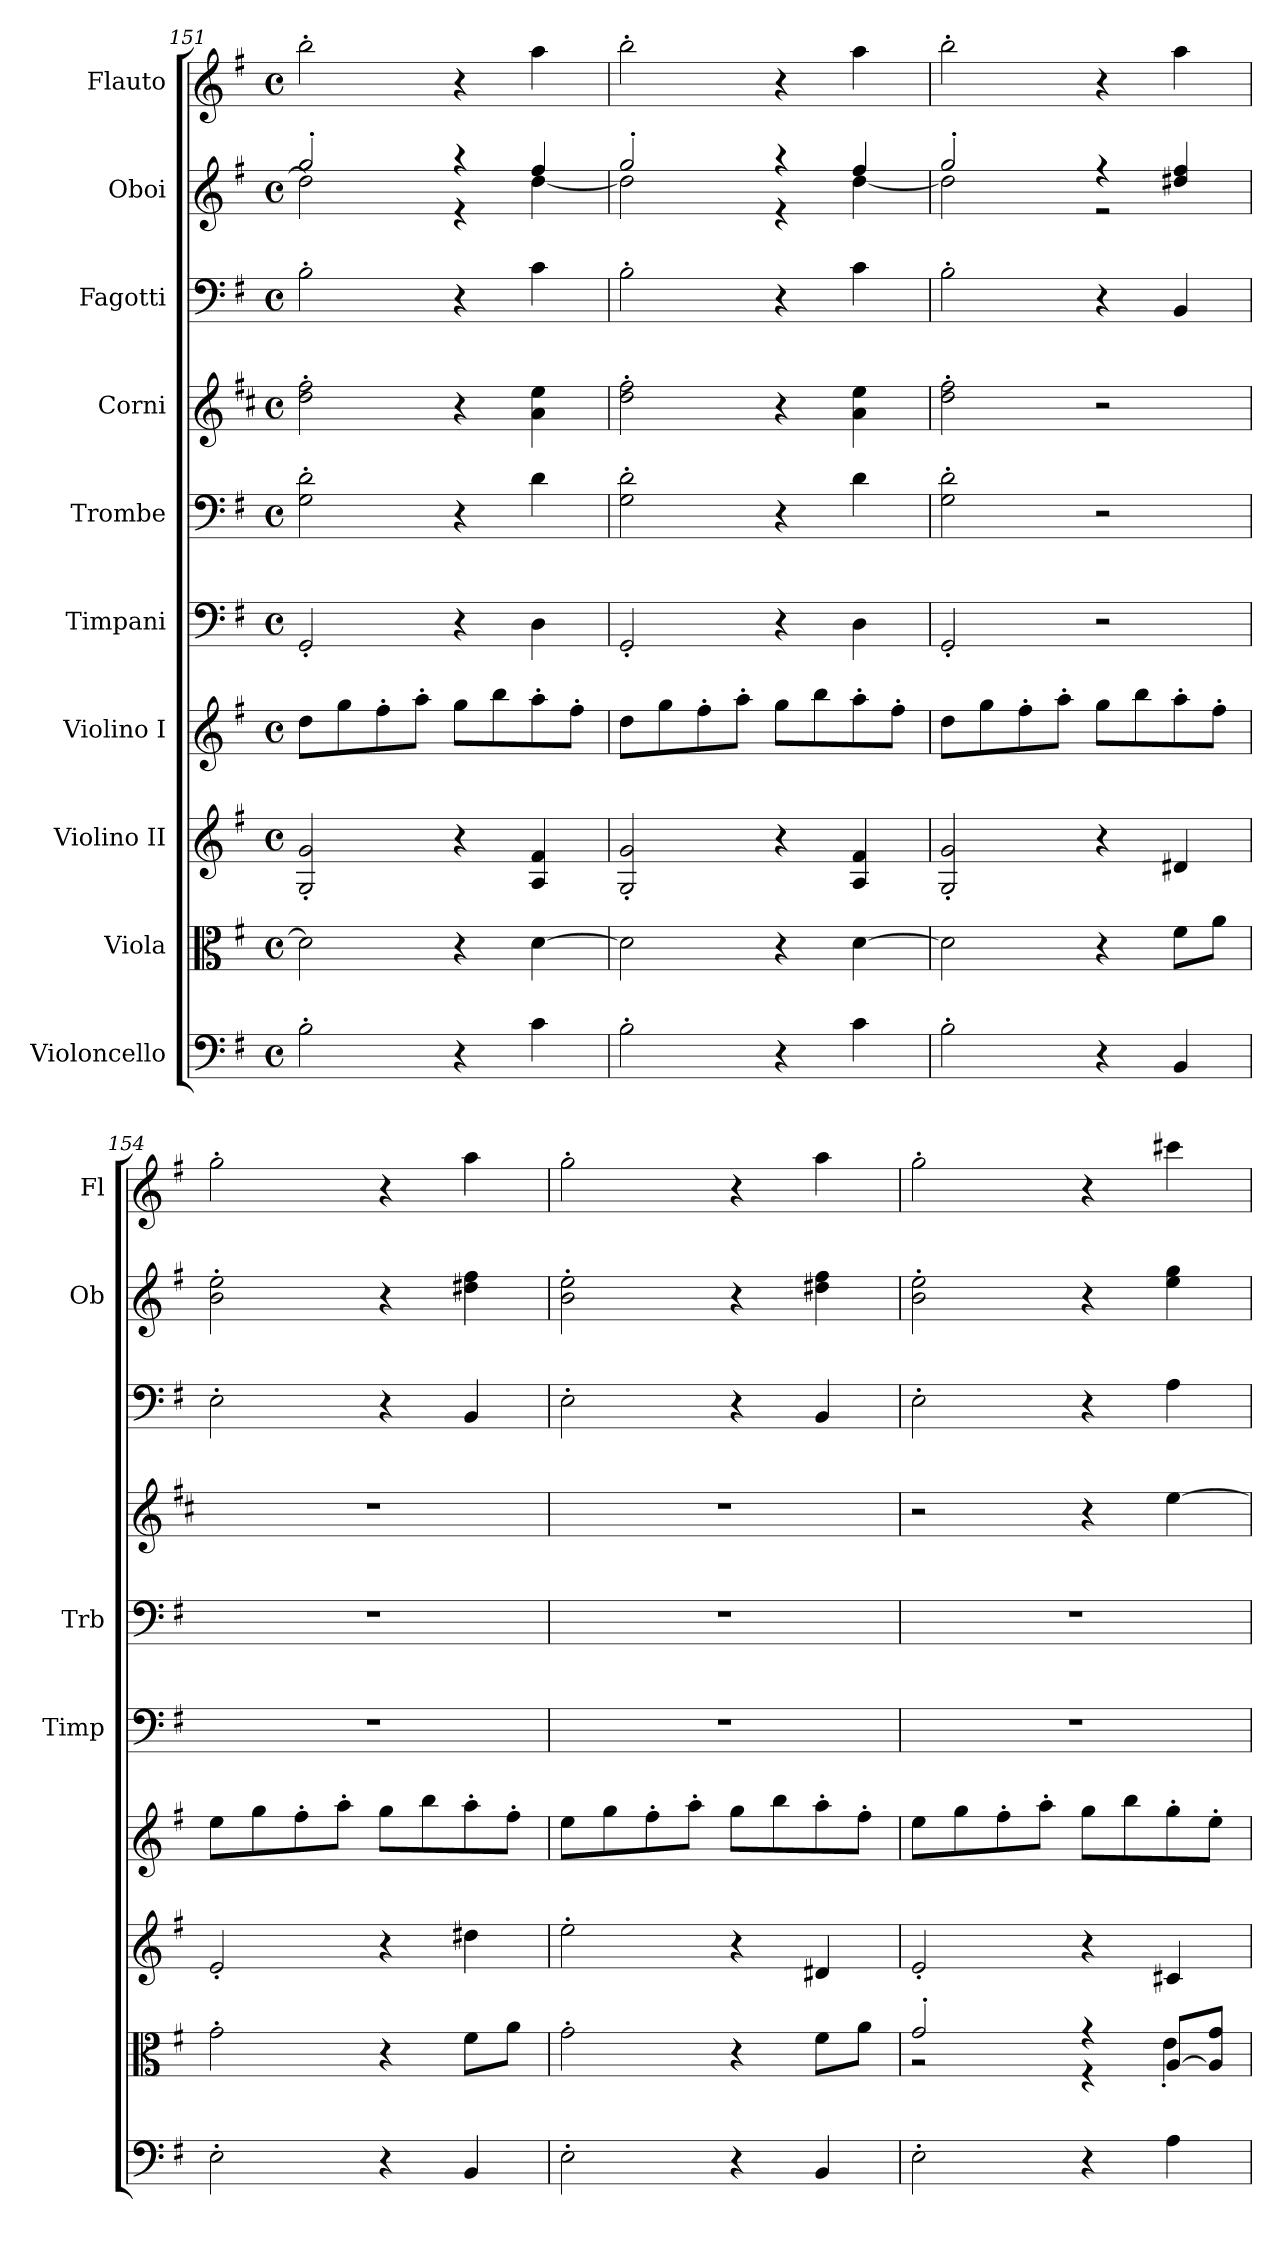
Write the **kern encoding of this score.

**kern	**kern	**kern	**kern	**kern	**kern	**kern	**kern	**kern	**kern
*part10	*part9	*part8	*part7	*part6	*part5	*part4	*part3	*part2	*part1
*staff10	*staff9	*staff8	*staff7	*staff6	*staff5	*staff4	*staff3	*staff2	*staff1
*I"Violoncello	*I"Viola	*I"Violino II	*I"Violino I	*I"Timpani	*I"Trombe	*I"Corni	*I"Fagotti	*I"Oboi	*I"Flauto
*	*	*	*	*I'Timp	*I'Trb	*	*	*I'Ob	*I'Fl
*clefF4	*clefC3	*clefG2	*clefG2	*clefF4	*clefF4	*clefG2	*clefF4	*clefG2	*clefG2
*	*	*	*	*	*	*ITrd4c7	*	*	*
*k[f#]	*k[f#]	*k[f#]	*k[f#]	*k[f#]	*k[f#]	*k[f#]	*k[f#]	*k[f#]	*k[f#]
*M4/4	*M4/4	*M4/4	*M4/4	*M4/4	*M4/4	*M4/4	*M4/4	*M4/4	*M4/4
*met(c)	*met(c)	*met(c)	*met(c)	*met(c)	*met(c)	*met(c)	*met(c)	*met(c)	*met(c)
=151	=151	=151	=151	=151	=151	=151	=151	=151	=151
*	*	*	*	*	*	*	*	*^	*
2B'\	2d\]	2G/' 2g/'	8dd\L	2GG'/	2G\' 2d\'	2g\' 2b\'	2B'\	2gg'/	2dd\]	2bb'\
.	.	.	8gg\	.	.	.	.	.	.	.
.	.	.	8ff#'\	.	.	.	.	.	.	.
.	.	.	8aa'\J	.	.	.	.	.	.	.
4r	4r	4r	8gg\L	4r	4r	4r	4r	4r	4r	4r
.	.	.	8bb\	.	.	.	.	.	.	.
4c\	[4d\	4A/ 4f#/	8aa'\	4D\	4d\	4d\ 4a\	4c\	4ff#/	[4dd\	4aa\
.	.	.	8ff#'\J	.	.	.	.	.	.	.
=152	=152	=152	=152	=152	=152	=152	=152	=152	=152	=152
2B'\	2d\]	2G/' 2g/'	8dd\L	2GG'/	2G\' 2d\'	2g\' 2b\'	2B'\	2gg'/	2dd\]	2bb'\
.	.	.	8gg\	.	.	.	.	.	.	.
.	.	.	8ff#'\	.	.	.	.	.	.	.
.	.	.	8aa'\J	.	.	.	.	.	.	.
4r	4r	4r	8gg\L	4r	4r	4r	4r	4r	4r	4r
.	.	.	8bb\	.	.	.	.	.	.	.
4c\	[4d\	4A/ 4f#/	8aa'\	4D\	4d\	4d\ 4a\	4c\	4ff#/	[4dd\	4aa\
.	.	.	8ff#'\J	.	.	.	.	.	.	.
=153	=153	=153	=153	=153	=153	=153	=153	=153	=153	=153
2B'\	2d\]	2G/' 2g/'	8dd\L	2GG'/	2G\' 2d\'	2g\' 2b\'	2B'\	2gg'/	2dd\]	2bb'\
.	.	.	8gg\	.	.	.	.	.	.	.
.	.	.	8ff#'\	.	.	.	.	.	.	.
.	.	.	8aa'\J	.	.	.	.	.	.	.
4r	4r	4r	8gg\L	2r	2r	2r	4r	4r	2r	4r
.	.	.	8bb\	.	.	.	.	.	.	.
4BB/	8f#\L	4d#X/	8aa'\	.	.	.	4BB/	4dd#X/ 4ff#/	.	4aa\
.	8a\J	.	8ff#'\J	.	.	.	.	.	.	.
*	*	*	*	*	*	*	*	*v	*v	*
=154	=154	=154	=154	=154	=154	=154	=154	=154	=154
2E'\	2g'\	2e'/	8ee\L	1r	1r	1r	2E'\	2b\' 2ee\'	2gg'\
.	.	.	8gg\	.	.	.	.	.	.
.	.	.	8ff#'\	.	.	.	.	.	.
.	.	.	8aa'\J	.	.	.	.	.	.
4r	4r	4r	8gg\L	.	.	.	4r	4r	4r
.	.	.	8bb\	.	.	.	.	.	.
4BB/	8f#\L	4dd#X\	8aa'\	.	.	.	4BB/	4dd#X\ 4ff#\	4aa\
.	8a\J	.	8ff#'\J	.	.	.	.	.	.
!!LO:PB:g=z
=155	=155	=155	=155	=155	=155	=155	=155	=155	=155
2E'\	2g'\	2ee'\	8ee\L	1r	1r	1r	2E'\	2b\' 2ee\'	2gg'\
.	.	.	8gg\	.	.	.	.	.	.
.	.	.	8ff#'\	.	.	.	.	.	.
.	.	.	8aa'\J	.	.	.	.	.	.
4r	4r	4r	8gg\L	.	.	.	4r	4r	4r
.	.	.	8bb\	.	.	.	.	.	.
4BB/	8f#\L	4d#X/	8aa'\	.	.	.	4BB/	4dd#X\ 4ff#\	4aa\
.	8a\J	.	8ff#'\J	.	.	.	.	.	.
=156	=156	=156	=156	=156	=156	=156	=156	=156	=156
*	*^	*	*	*	*	*	*	*	*
2E'\	2g'/	2r	2e'/	8ee\L	1r	1r	2r	2E'\	2b\' 2ee\'	2gg'\
.	.	.	.	8gg\	.	.	.	.	.	.
.	.	.	.	8ff#'\	.	.	.	.	.	.
.	.	.	.	8aa'\J	.	.	.	.	.	.
4r	4r	4r	4r	8gg\L	.	.	4r	4r	4r	4r
.	.	.	.	8bb\	.	.	.	.	.	.
4A\	[8A/L	4e'\	4c#X/	8gg'\	.	.	[4a\	4A\	4ee\ 4gg\	4ccc#X\
.	8A/] 8g/J	.	.	8ee'\J	.	.	.	.	.	.
*	*v	*v	*	*	*	*	*	*	*	*
=	=	=	=	=	=	=	=	=	=
*-	*-	*-	*-	*-	*-	*-	*-	*-	*-
